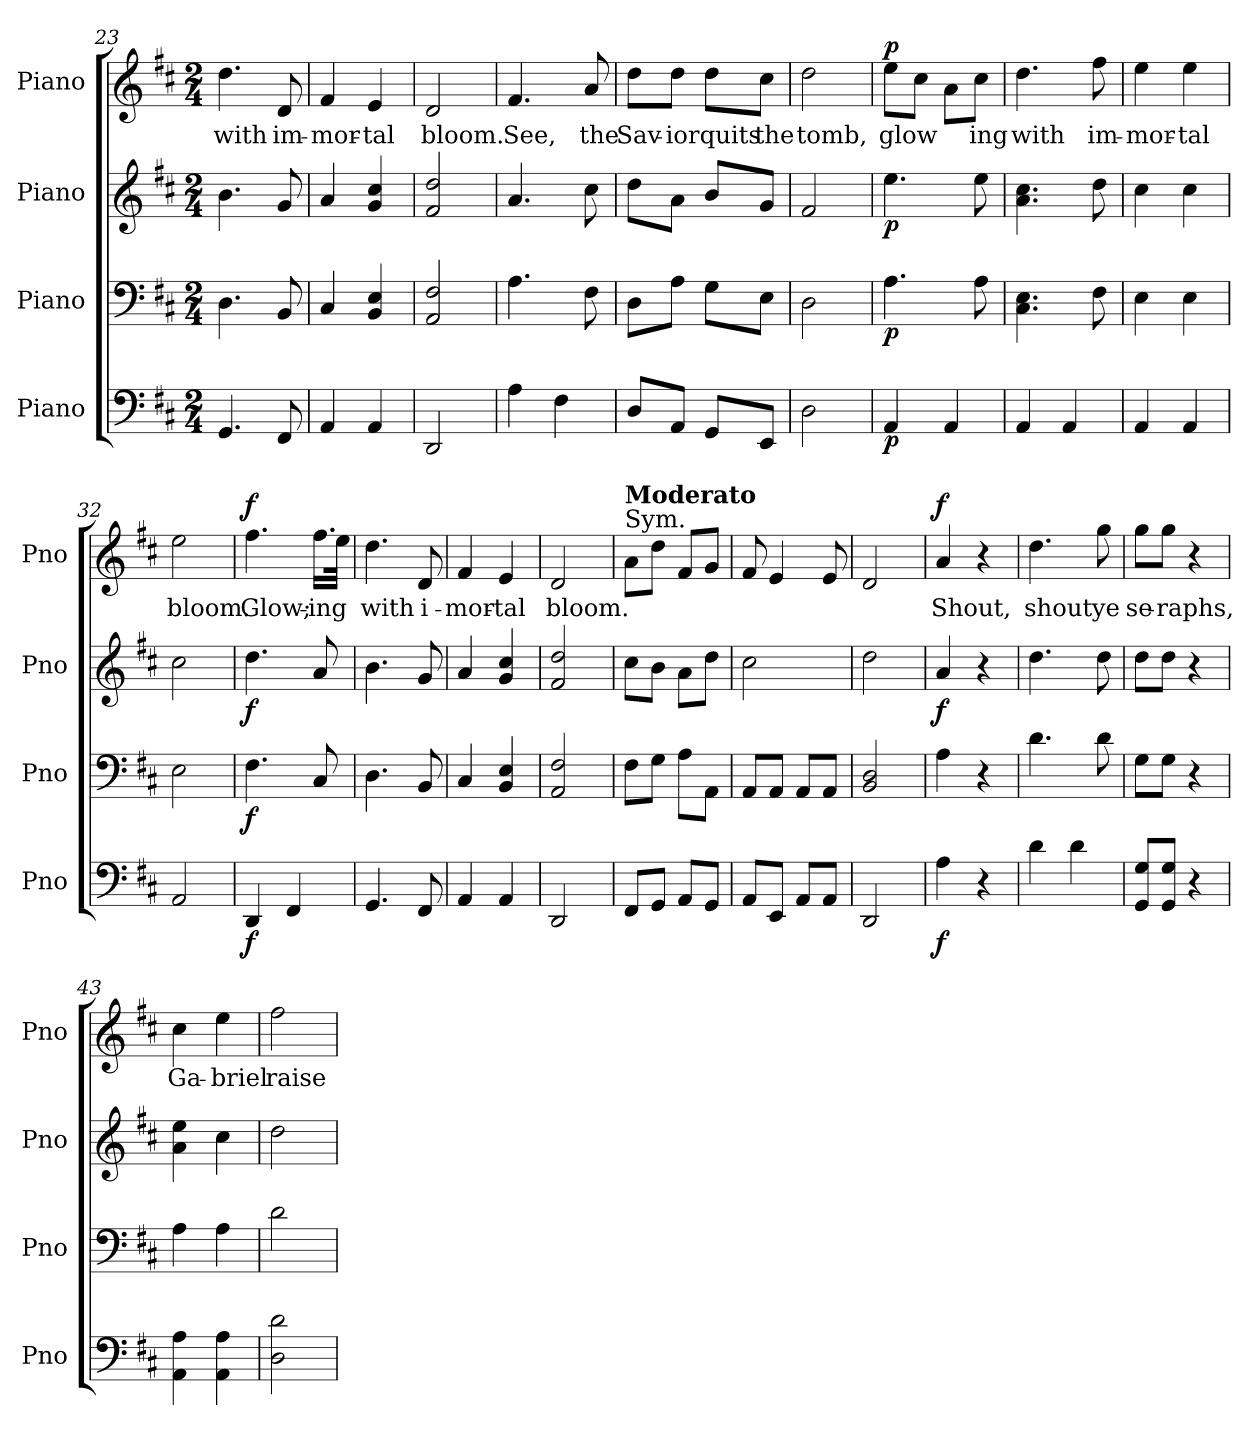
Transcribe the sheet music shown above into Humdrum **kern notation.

**kern	**dynam	**kern	**dynam	**kern	**dynam	**kern	**text	**dynam
*part4	*part4	*part3	*part3	*part2	*part2	*part1	*part1	*part1
*staff4	*staff4	*staff3	*staff3	*staff2	*staff2	*staff1	*staff1	*staff1
*I"Piano	*	*I"Piano	*	*I"Piano	*	*I"Piano	*	*
*I'Pno	*	*I'Pno	*	*I'Pno	*	*I'Pno	*	*
*clefF4	*	*clefF4	*	*clefG2	*	*clefG2	*	*
*k[f#c#]	*	*k[f#c#]	*	*k[f#c#]	*	*k[f#c#]	*	*
*M2/4	*	*M2/4	*	*M2/4	*	*M2/4	*	*
=23	=23	=23	=23	=23	=23	=23	=23	=23
!	!	!	!	!	!	!	!LO:LY:b	!
4.GG/	.	4.D\	.	4.b\	.	4.dd\	with	.
!	!	!	!	!	!	!	!LO:LY:b	!
8FF#/	.	8BB/	.	8g/	.	8d/	im-	.
=24	=24	=24	=24	=24	=24	=24	=24	=24
!	!	!	!	!	!	!	!LO:LY:b	!
4AA/	.	4C#/	.	4a/	.	4f#/	-mor-	.
!	!	!	!	!	!	!	!LO:LY:b	!
4AA/	.	4BB/ 4E/	.	4g/ 4cc#/	.	4e/	-tal	.
=25	=25	=25	=25	=25	=25	=25	=25	=25
!	!	!	!	!	!	!	!LO:LY:b	!
2DD/	.	2AA/ 2F#/	.	2f#/ 2dd/	.	2d/	bloom.	.
=26	=26	=26	=26	=26	=26	=26	=26	=26
!	!	!	!	!	!	!	!LO:LY:b	!
4A\	.	4.A\	.	4.a/	.	4.f#/	See,	.
4F#\	.	.	.	.	.	.	.	.
!	!	!	!	!	!	!	!LO:LY:b	!
.	.	8F#\	.	8cc#\	.	8a/	the	.
=27	=27	=27	=27	=27	=27	=27	=27	=27
!	!	!	!	!	!	!	!LO:LY:b	!
8D/L	.	8D\L	.	8dd\L	.	8dd\L	Sav-	.
!	!	!	!	!	!	!	!LO:LY:b	!
8AA/J	.	8A\J	.	8a\J	.	8dd\J	-ior	.
!	!	!	!	!	!	!	!LO:LY:b	!
8GG/L	.	8G\L	.	8b/L	.	8dd\L	quits	.
!	!	!	!	!	!	!	!LO:LY:b	!
8EE/J	.	8E\J	.	8g/J	.	8cc#\J	the	.
=28	=28	=28	=28	=28	=28	=28	=28	=28
!	!	!	!	!	!	!	!LO:LY:b	!
2D\	.	2D\	.	2f#/	.	2dd\	tomb,	.
=29	=29	=29	=29	=29	=29	=29	=29	=29
!	!LO:DY:b	!	!LO:DY:b	!	!LO:DY:b	!	!LO:LY:b	!LO:DY:b
4AA/	p	4.A\	p	4.ee\	p	8ee\L	glow	p
.	.	.	.	.	.	8cc#\J	.	.
4AA/	.	.	.	.	.	8a\L	.	.
!	!	!	!	!	!	!	!LO:LY:b	!
.	.	8A\	.	8ee\	.	8cc#\J	ing	.
=30	=30	=30	=30	=30	=30	=30	=30	=30
!	!	!	!	!	!	!	!LO:LY:b	!
4AA/	.	4.C#\ 4.E\	.	4.a\ 4.cc#\	.	4.dd\	with	.
4AA/	.	.	.	.	.	.	.	.
!	!	!	!	!	!	!	!LO:LY:b	!
.	.	8F#\	.	8dd\	.	8ff#\	im-	.
=31	=31	=31	=31	=31	=31	=31	=31	=31
!	!	!	!	!	!	!	!LO:LY:b	!
4AA/	.	4E\	.	4cc#\	.	4ee\	-mor-	.
!	!	!	!	!	!	!	!LO:LY:b	!
4AA/	.	4E\	.	4cc#\	.	4ee\	-tal	.
!!LO:LB:g=z
=32	=32	=32	=32	=32	=32	=32	=32	=32
!	!	!	!	!	!	!	!LO:LY:b	!
2AA/	.	2E\	.	2cc#\	.	2ee\	bloom.	.
=33	=33	=33	=33	=33	=33	=33	=33	=33
!	!LO:DY:b	!	!LO:DY:b	!	!LO:DY:b	!	!LO:LY:b	!LO:DY:b
4DD/	f	4.F#\	f	4.dd\	f	4.ff#\	Glow;-	f
4FF#/	.	.	.	.	.	.	.	.
!	!	!	!	!	!	!	!LO:LY:b	!
.	.	8C#/	.	8a/	.	16.ff#\LL	-ing	.
.	.	.	.	.	.	32ee\JJk	.	.
=34	=34	=34	=34	=34	=34	=34	=34	=34
!	!	!	!	!	!	!	!LO:LY:b	!
4.GG/	.	4.D\	.	4.b\	.	4.dd\	with	.
!	!	!	!	!	!	!	!LO:LY:b	!
8FF#/	.	8BB/	.	8g/	.	8d/	i-	.
=35	=35	=35	=35	=35	=35	=35	=35	=35
!	!	!	!	!	!	!	!LO:LY:b	!
4AA/	.	4C#/	.	4a/	.	4f#/	-mor-	.
!	!	!	!	!	!	!	!LO:LY:b	!
4AA/	.	4BB/ 4E/	.	4g/ 4cc#/	.	4e/	-tal	.
=36	=36	=36	=36	=36	=36	=36	=36	=36
!	!	!	!	!	!	!	!LO:LY:b	!
2DD/	.	2AA/ 2F#/	.	2f#/ 2dd/	.	2d/	bloom.	.
=37	=37	=37	=37	=37	=37	=37	=37	=37
!	!	!	!	!	!	!LO:TX:a:t=Sym.	!	!
!	!	!	!	!	!	!LO:TX:a:B:t=Moderato	!	!
8FF#/L	.	8F#\L	.	8cc#\L	.	8a\L	.	.
8GG/J	.	8G\J	.	8b\J	.	8dd\J	.	.
8AA/L	.	8A\L	.	8a\L	.	8f#/L	.	.
8GG/J	.	8AA\J	.	8dd\J	.	8g/J	.	.
=38	=38	=38	=38	=38	=38	=38	=38	=38
8AA/L	.	8AA/L	.	2cc#\	.	8f#/	.	.
8EE/J	.	8AA/J	.	.	.	4e/	.	.
8AA/L	.	8AA/L	.	.	.	.	.	.
8AA/J	.	8AA/J	.	.	.	8e/	.	.
=39	=39	=39	=39	=39	=39	=39	=39	=39
2DD/	.	2BB/ 2D/	.	2dd\	.	2d/	.	.
=40	=40	=40	=40	=40	=40	=40	=40	=40
!	!LO:DY:b	!	!	!	!LO:DY:b	!	!LO:LY:b	!LO:DY:b
4A\	f	4A\	.	4a/	f	4a/	Shout,	f
4r	.	4r	.	4r	.	4r	.	.
=41	=41	=41	=41	=41	=41	=41	=41	=41
!	!	!	!	!	!	!	!LO:LY:b	!
4d\	.	4.d\	.	4.dd\	.	4.dd\	shout	.
4d\	.	.	.	.	.	.	.	.
!	!	!	!	!	!	!	!LO:LY:b	!
.	.	8d\	.	8dd\	.	8gg\	ye	.
=42	=42	=42	=42	=42	=42	=42	=42	=42
!	!	!	!	!	!	!	!LO:LY:b	!
8GG/ 8G/L	.	8G\L	.	8dd\L	.	8gg\L	se-	.
!	!	!	!	!	!	!	!LO:LY:b	!
8GG/ 8G/J	.	8G\J	.	8dd\J	.	8gg\J	-raphs,	.
4r	.	4r	.	4r	.	4r	.	.
!!LO:LB:g=z
=43	=43	=43	=43	=43	=43	=43	=43	=43
!	!	!	!	!	!	!	!LO:LY:b	!
4AA\ 4A\	.	4A\	.	4a\ 4ee\	.	4cc#\	Ga-	.
!	!	!	!	!	!	!	!LO:LY:b	!
4AA\ 4A\	.	4A\	.	4cc#\	.	4ee\	-briel	.
=44	=44	=44	=44	=44	=44	=44	=44	=44
!	!	!	!	!	!	!	!LO:LY:b	!
2D\ 2d\	.	2d\	.	2dd\	.	2ff#\	raise	.
=	=	=	=	=	=	=	=	=
*-	*-	*-	*-	*-	*-	*-	*-	*-
